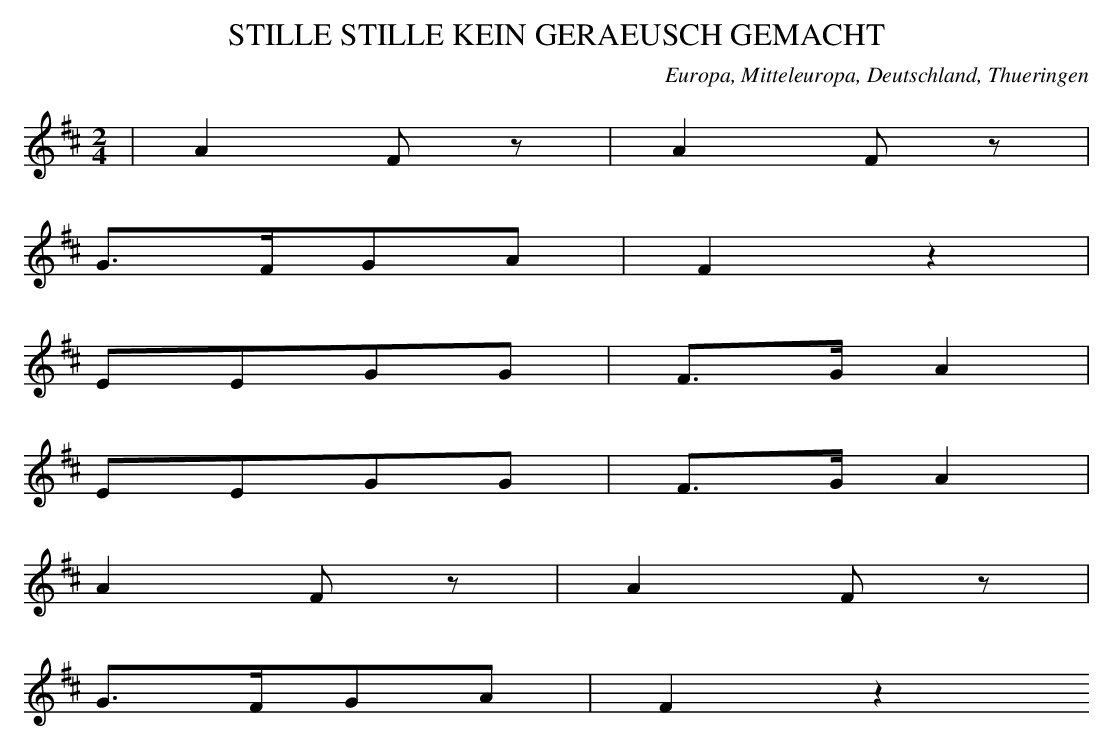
X:1
T: STILLE STILLE KEIN GERAEUSCH GEMACHT
O: Europa, Mitteleuropa, Deutschland, Thueringen
M: 2/4
L: 1/16
K: D
 | A4F2z2 | A4F2z2 |
G3FG2A2 | F4z4 |
E2E2G2G2 | F3GA4 |
E2E2G2G2 | F3GA4 |
A4F2z2 | A4F2z2 |
G3FG2A2 | F4z4
